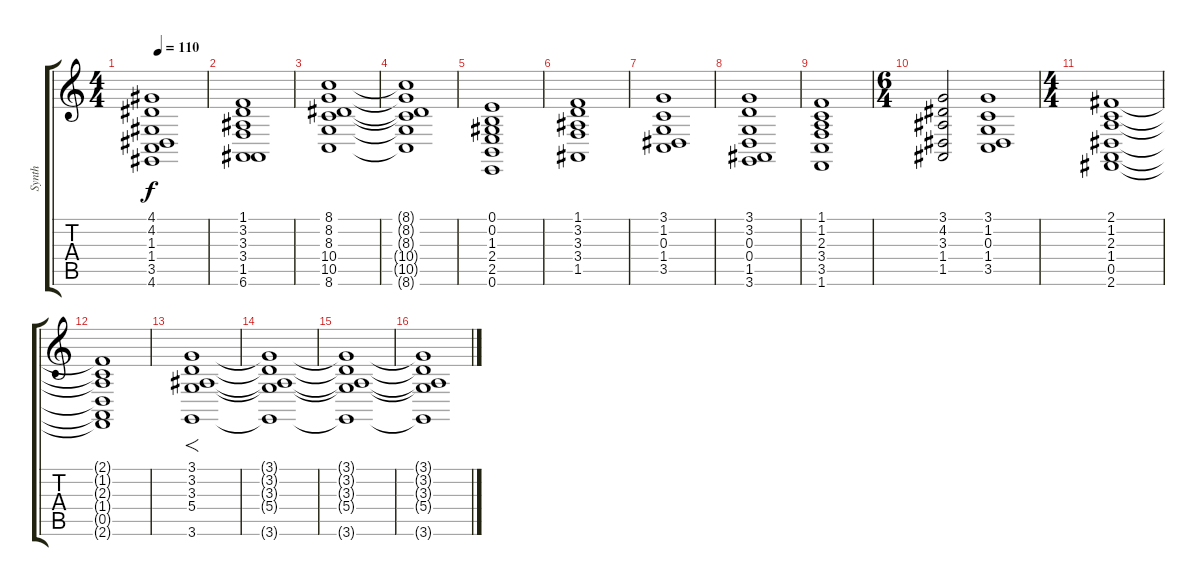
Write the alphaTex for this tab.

\track ("Synth" "Synth") {instrument pad2warm}
\staff {score tabs}
\tuning (E4 B3 G3 D3 A2 E2) {hide}
\ts (4 4)
\tempo 110
\clef g2
\ks c
(4.1 4.2 1.3 1.4 3.5 4.6).1{dy f} |
(1.1 3.2 3.3 3.4 1.5 6.6).1 |
(8.1 8.2 8.3 10.4 10.5 8.6).1 |
(8.1{t} 8.2{t} 8.3{t} 10.4{t} 10.5{t} 8.6{t}).1 |
(0.1 0.2 1.3 2.4 2.5 0.6).1 |
(1.1 3.2 3.3 3.4 1.5).1 |
(3.1 1.2 0.3 1.4 3.5).1 |
(3.1 3.2 0.3 0.4 1.5 3.6).1 |
(1.1 1.2 2.3 3.4 3.5 1.6).1 |
\ts (6 4)
(3.1 4.2 3.3 1.4 1.5).2 (3.1 1.2 0.3 1.4 3.5).1 |
\ts (4 4)
(2.1 1.2 2.3 1.4 0.5 2.6).1 |
(2.1{t} 1.2{t} 2.3{t} 1.4{t} 0.5{t} 2.6{t}).1 |
(3.1 3.2 3.3 5.4 3.6).1{f} |
(3.1{t} 3.2{t} 3.3{t} 5.4{t} 3.6{t}).1 |
(3.1{t} 3.2{t} 3.3{t} 5.4{t} 3.6{t}).1 |
(3.1{t} 3.2{t} 3.3{t} 5.4{t} 3.6{t}).1
